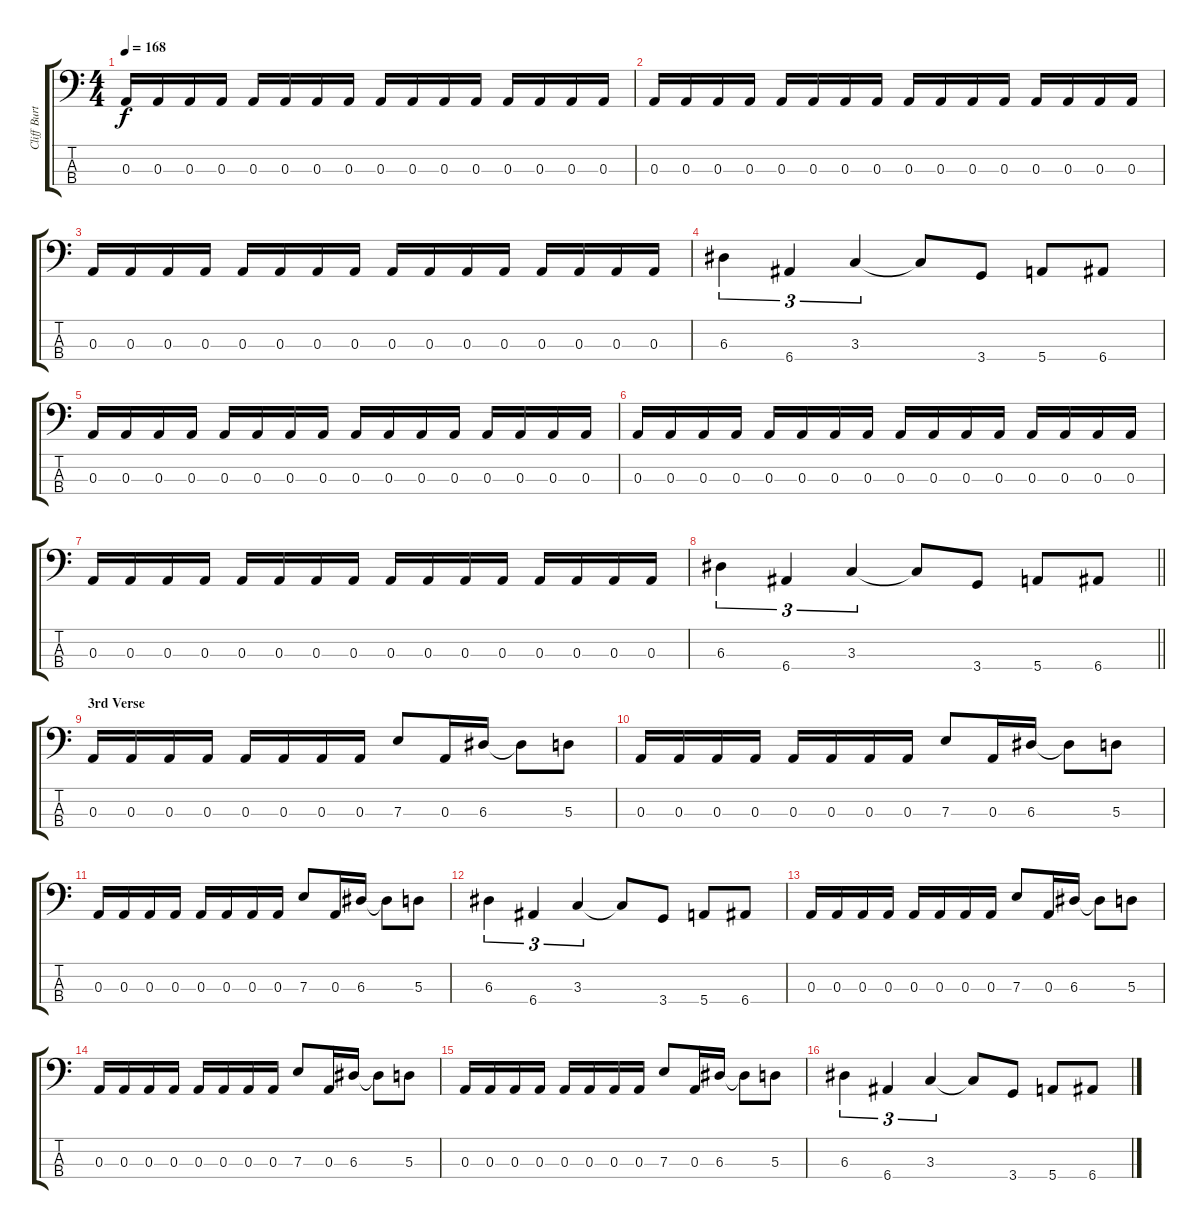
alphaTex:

\track ("Cliff Burton" "Cliff Burt") {instrument electricbassfinger}
\staff {score tabs}
\tuning (G2 D2 A1 E1) {hide}
\ts (4 4)
\tempo 168
\clef f4
\ks aminor
0.3.16{dy f} 0.3.16 0.3.16 0.3.16 0.3.16 0.3.16 0.3.16 0.3.16 0.3.16 0.3.16 0.3.16 0.3.16 0.3.16 0.3.16 0.3.16 0.3.16 |
0.3.16 0.3.16 0.3.16 0.3.16 0.3.16 0.3.16 0.3.16 0.3.16 0.3.16 0.3.16 0.3.16 0.3.16 0.3.16 0.3.16 0.3.16 0.3.16 |
0.3.16 0.3.16 0.3.16 0.3.16 0.3.16 0.3.16 0.3.16 0.3.16 0.3.16 0.3.16 0.3.16 0.3.16 0.3.16 0.3.16 0.3.16 0.3.16 |
6.3.4{tu (3 2)} 6.4.4{tu (3 2)} 3.3.4{tu (3 2)} 3.3{t}.8 3.4.8 5.4.8 6.4.8 |
0.3.16 0.3.16 0.3.16 0.3.16 0.3.16 0.3.16 0.3.16 0.3.16 0.3.16 0.3.16 0.3.16 0.3.16 0.3.16 0.3.16 0.3.16 0.3.16 |
0.3.16 0.3.16 0.3.16 0.3.16 0.3.16 0.3.16 0.3.16 0.3.16 0.3.16 0.3.16 0.3.16 0.3.16 0.3.16 0.3.16 0.3.16 0.3.16 |
0.3.16 0.3.16 0.3.16 0.3.16 0.3.16 0.3.16 0.3.16 0.3.16 0.3.16 0.3.16 0.3.16 0.3.16 0.3.16 0.3.16 0.3.16 0.3.16 |
\barLineRight lightlight
6.3.4{tu (3 2)} 6.4.4{tu (3 2)} 3.3.4{tu (3 2)} 3.3{t}.8 3.4.8 5.4.8 6.4.8 |
\section ("" "3rd Verse")
0.3.16 0.3.16 0.3.16 0.3.16 0.3.16 0.3.16 0.3.16 0.3.16 7.3.8 0.3.16 6.3.16 6.3{t}.8 5.3.8 |
0.3.16 0.3.16 0.3.16 0.3.16 0.3.16 0.3.16 0.3.16 0.3.16 7.3.8 0.3.16 6.3.16 6.3{t}.8 5.3.8 |
0.3.16 0.3.16 0.3.16 0.3.16 0.3.16 0.3.16 0.3.16 0.3.16 7.3.8 0.3.16 6.3.16 6.3{t}.8 5.3.8 |
6.3.4{tu (3 2)} 6.4.4{tu (3 2)} 3.3.4{tu (3 2)} 3.3{t}.8 3.4.8 5.4.8 6.4.8 |
0.3.16 0.3.16 0.3.16 0.3.16 0.3.16 0.3.16 0.3.16 0.3.16 7.3.8 0.3.16 6.3.16 6.3{t}.8 5.3.8 |
0.3.16 0.3.16 0.3.16 0.3.16 0.3.16 0.3.16 0.3.16 0.3.16 7.3.8 0.3.16 6.3.16 6.3{t}.8 5.3.8 |
0.3.16 0.3.16 0.3.16 0.3.16 0.3.16 0.3.16 0.3.16 0.3.16 7.3.8 0.3.16 6.3.16 6.3{t}.8 5.3.8 |
6.3.4{tu (3 2)} 6.4.4{tu (3 2)} 3.3.4{tu (3 2)} 3.3{t}.8 3.4.8 5.4.8 6.4.8
